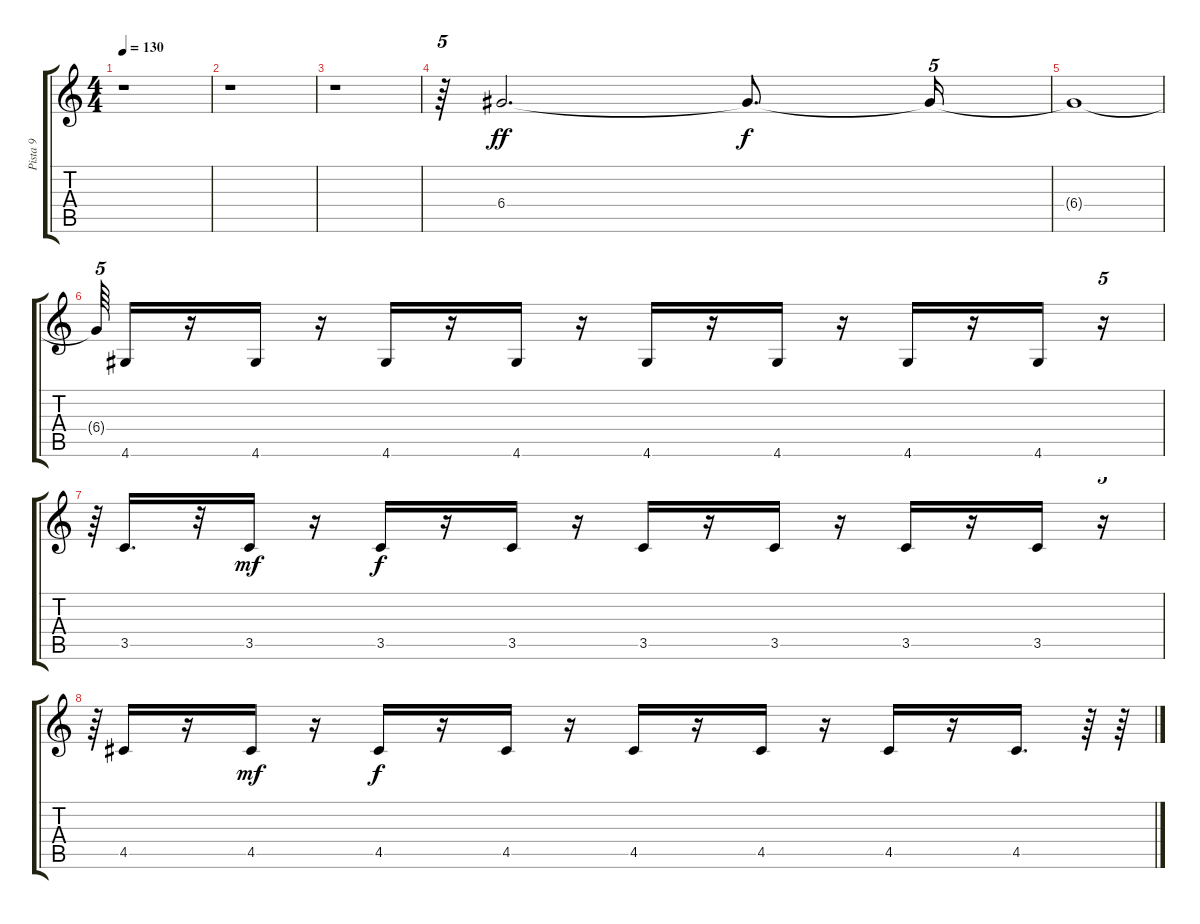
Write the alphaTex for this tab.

\track ("Pista 9" "Pista 9") {instrument distortionguitar}
\staff {score tabs}
\tuning (E4 B3 G3 D3 A2 E2) {hide}
\ts (4 4)
\tempo 130
\clef g2
\ks c
r.1{dy ff} |
r.1 |
r.1 |
r.64{tu (5 4)} 6.4.2{d volume 2} 6.4{t}.8{d dy f} 6.4{t}.16{tu (5 4)} |
6.4{t}.1 |
6.4{t}.64{tu (5 4)} 4.6.16{volume 12} r.16 4.6.16 r.16 4.6.16 r.16 4.6.16 r.16 4.6.16 r.16 4.6.16 r.16 4.6.16 r.16 4.6.16 r.16{tu (5 4)} |
r.64{tu (5 4)} 3.5.16{d} r.32 3.5.16{dy mf} r.16 3.5.16{dy f} r.16 3.5.16 r.16 3.5.16 r.16 3.5.16 r.16 3.5.16 r.16 3.5.16 r.16{tu (5 4)} |
r.64{tu (5 4)} 4.5.16 r.16 4.5.16{dy mf} r.16 4.5.16{dy f} r.16 4.5.16 r.16 4.5.16 r.16 4.5.16 r.16 4.5.16 r.16 4.5.16{d} r.64 r.64
